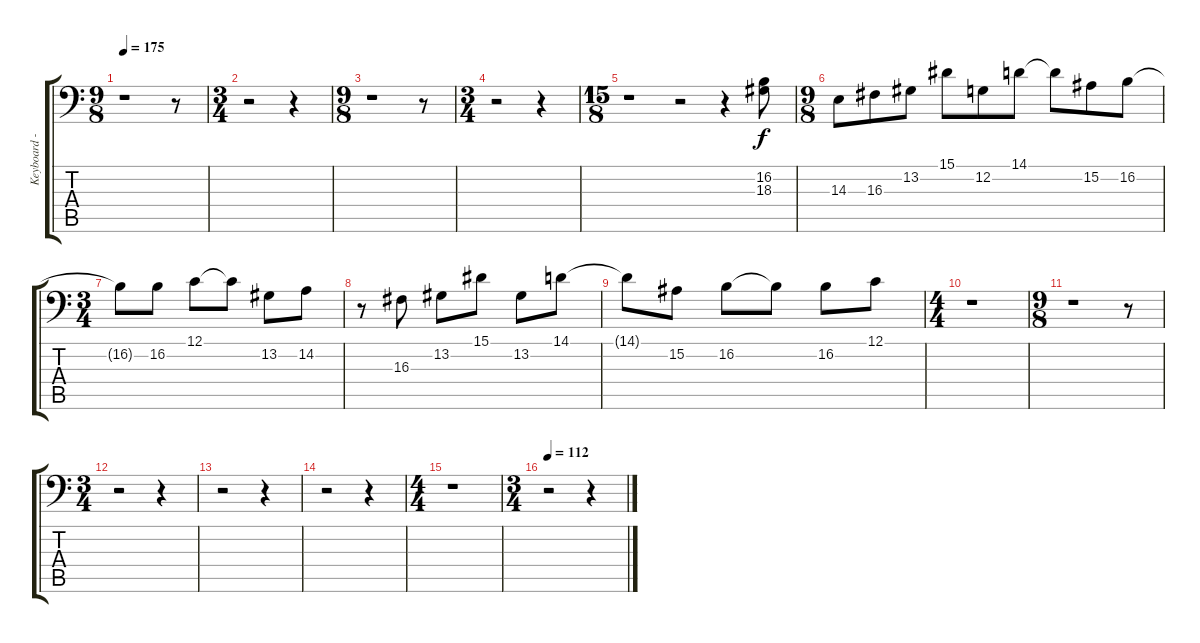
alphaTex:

\track ("Keyboard - Jordan Rudess" "Keyboard -") {instrument acousticgrandpiano}
\staff {score tabs}
\tuning (C3 G2 D2 A1 E1 B0) {hide}
\ts (9 8)
\tempo 175
\clef f4
\ks c
r.1{dy f} r.8 |
\ts (3 4)
r.2 r.4 |
\ts (9 8)
r.1 r.8 |
\ts (3 4)
r.2 r.4 |
\ts (15 8)
r.1{instrument lead2sawtooth} r.2 r.4 (16.2 18.3).8 |
\ts (9 8)
14.3.8 16.3.8 13.2.8 15.1.8 12.2.8 14.1.8 14.1{t}.8 15.2.8 16.2.8 |
\ts (3 4)
16.2{t}.8 16.2.8 12.1.8 12.1{t}.8 13.2.8 14.2.8 |
r.8 16.3.8 13.2.8 15.1.8 13.2.8 14.1.8 |
14.1{t}.8 15.2.8 16.2.8 16.2{t}.8 16.2.8 12.1.8 |
\ts (4 4)
r.1 |
\ts (9 8)
r.1 r.8 |
\ts (3 4)
r.2 r.4 |
r.2 r.4 |
r.2 r.4 |
\ts (4 4)
r.1 |
\ts (3 4)
\tempo 112
r.2 r.4
